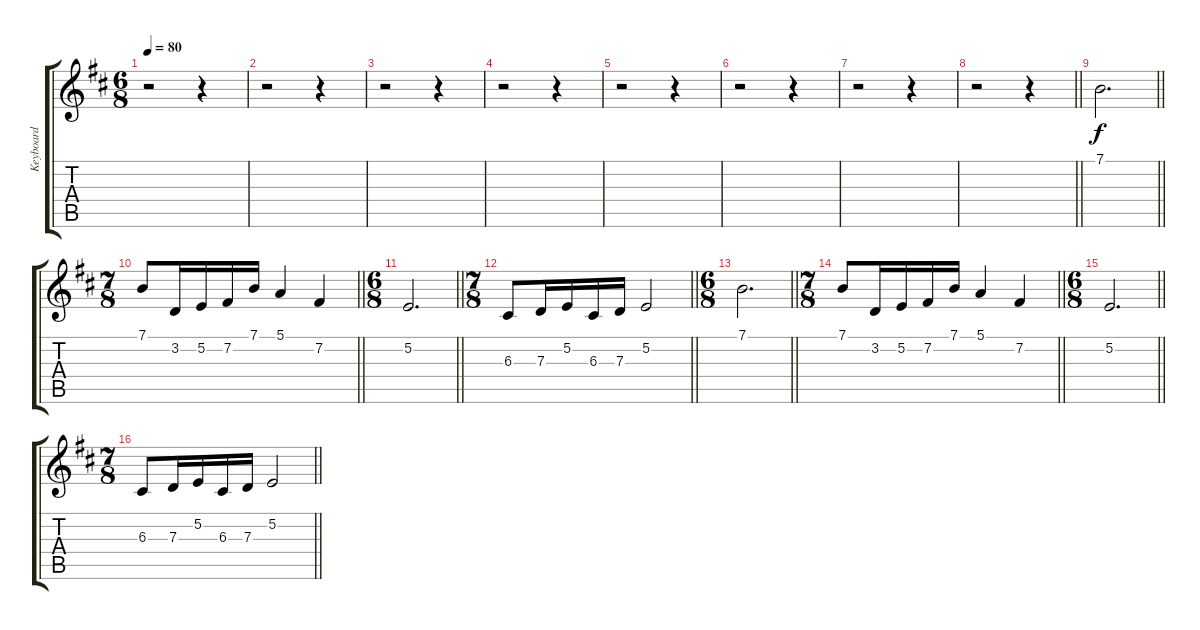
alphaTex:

\track ("Keyboard" "Keyboard") {instrument lead2sawtooth}
\staff {score tabs}
\tuning (E4 B3 G3 D3 A2 E2) {hide}
\ts (6 8)
\tempo 80
\clef g2
\ks d
r.2{dy f} r.4 |
r.2 r.4 |
r.2 r.4 |
r.2 r.4 |
r.2 r.4 |
r.2 r.4 |
r.2 r.4 |
\barLineRight lightlight
r.2 r.4 |
\barLineRight lightlight
7.1.2{d} |
\ts (7 8)
\barLineRight lightlight
7.1.8 3.2.16 5.2.16 7.2.16 7.1.16 5.1.4 7.2.4 |
\ts (6 8)
\barLineRight lightlight
5.2.2{d} |
\ts (7 8)
\barLineRight lightlight
6.3.8 7.3.16 5.2.16 6.3.16 7.3.16 5.2.2 |
\ts (6 8)
\barLineRight lightlight
7.1.2{d} |
\ts (7 8)
\barLineRight lightlight
7.1.8 3.2.16 5.2.16 7.2.16 7.1.16 5.1.4 7.2.4 |
\ts (6 8)
\barLineRight lightlight
5.2.2{d} |
\ts (7 8)
\barLineRight lightlight
6.3.8 7.3.16 5.2.16 6.3.16 7.3.16 5.2.2
